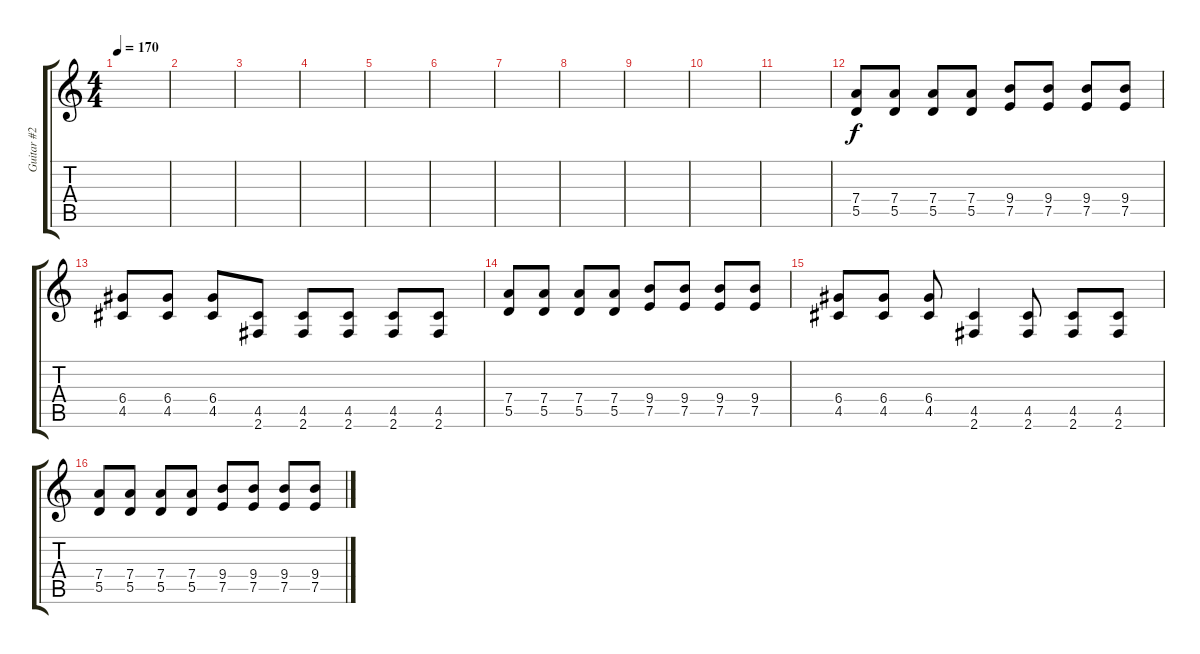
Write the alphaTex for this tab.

\track ("Guitar #2" "Guitar #2") {instrument distortionguitar}
\staff {score tabs}
\tuning (E4 B3 G3 D3 A2 E2) {hide}
\ts (4 4)
\tempo 170
\clef g2
\ks c
|
|
|
|
|
|
|
|
|
|
|
(7.4 5.5).8 (7.4 5.5).8 (7.4 5.5).8 (7.4 5.5).8 (9.4 7.5).8 (9.4 7.5).8 (9.4 7.5).8 (9.4 7.5).8 |
(6.4 4.5).8 (6.4 4.5).8 (6.4 4.5).8 (4.5 2.6).8 (4.5 2.6).8 (4.5 2.6).8 (4.5 2.6).8 (4.5 2.6).8 |
(7.4 5.5).8 (7.4 5.5).8 (7.4 5.5).8 (7.4 5.5).8 (9.4 7.5).8 (9.4 7.5).8 (9.4 7.5).8 (9.4 7.5).8 |
(6.4 4.5).8 (6.4 4.5).8 (6.4 4.5).8 (4.5 2.6).4 (4.5 2.6).8 (4.5 2.6).8 (4.5 2.6).8 |
(7.4 5.5).8 (7.4 5.5).8 (7.4 5.5).8 (7.4 5.5).8 (9.4 7.5).8 (9.4 7.5).8 (9.4 7.5).8 (9.4 7.5).8
